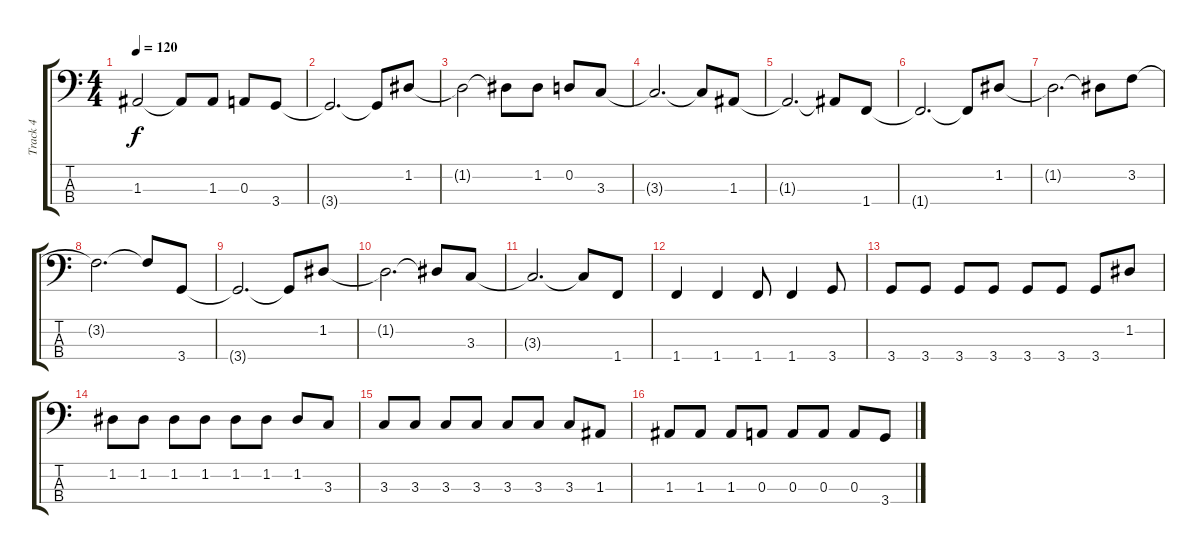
\track ("Track 4" "Track 4") {instrument electricbassfinger}
\staff {score tabs}
\tuning (G2 D2 A1 E1) {hide}
\ts (4 4)
\tempo 120
\clef f4
\ks c
1.3{t}.2{dy f} 1.3{t}.8 1.3.8 0.3.8 3.4.8 |
3.4{t}.2{d} 3.4{t}.8 1.2.8 |
1.2{t}.2 1.2{t}.8 1.2.8 0.2.8 3.3.8 |
3.3{t}.2{d} 3.3{t}.8 1.3.8 |
1.3{t}.2{d} 1.3{t}.8 1.4.8 |
1.4{t}.2{d} 1.4{t}.8 1.2.8 |
1.2{t}.2{d} 1.2{t}.8 3.2.8 |
3.2{t}.2{d} 3.2{t}.8 3.4.8 |
3.4{t}.2{d} 3.4{t}.8 1.2.8 |
1.2{t}.2{d} 1.2{t}.8 3.3.8 |
3.3{t}.2{d} 3.3{t}.8 1.4.8 |
1.4.4 1.4.4 1.4.8 1.4.4 3.4.8 |
3.4.8 3.4.8 3.4.8 3.4.8 3.4.8 3.4.8 3.4.8 1.2.8 |
1.2.8 1.2.8 1.2.8 1.2.8 1.2.8 1.2.8 1.2.8 3.3.8 |
3.3.8 3.3.8 3.3.8 3.3.8 3.3.8 3.3.8 3.3.8 1.3.8 |
1.3.8 1.3.8 1.3.8 0.3.8 0.3.8 0.3.8 0.3.8 3.4.8
